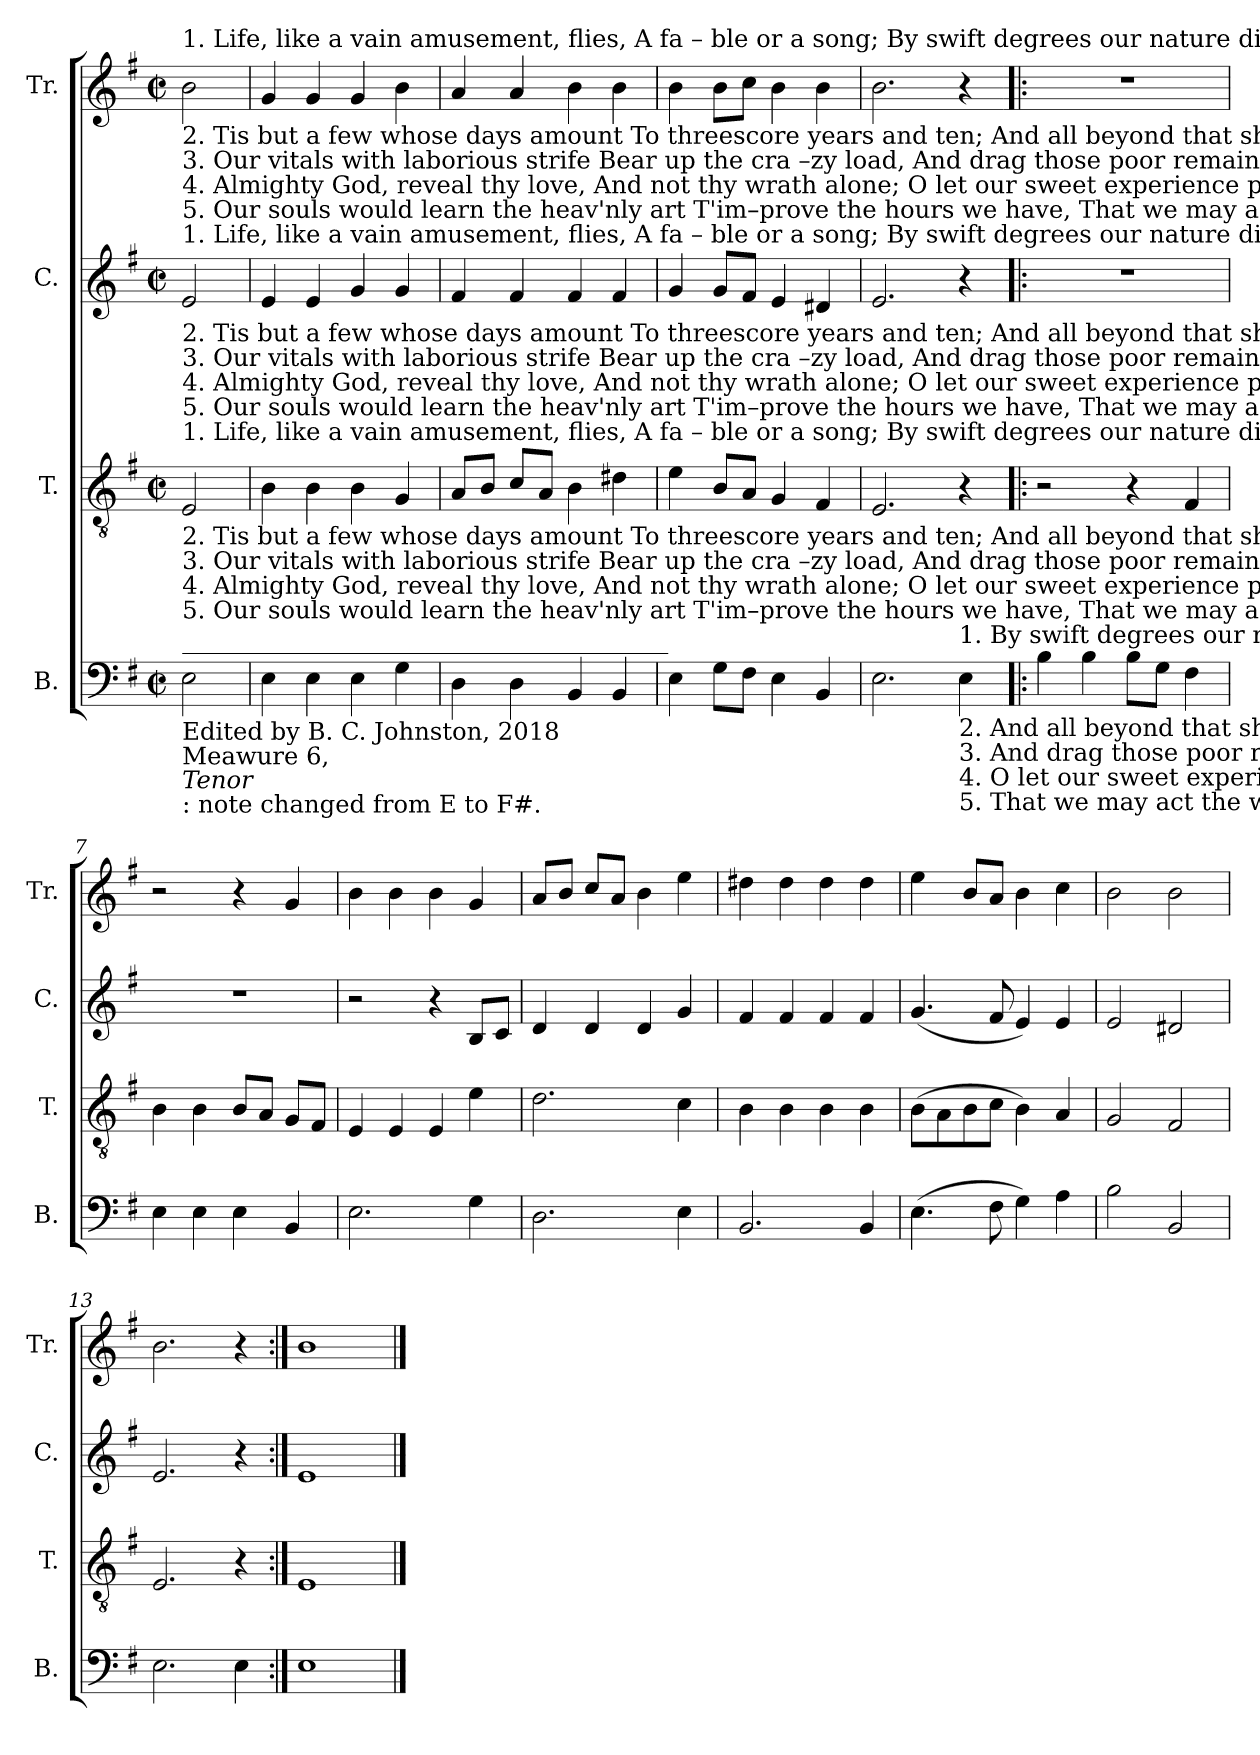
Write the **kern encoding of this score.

**kern	**kern	**kern	**kern
*part4	*part3	*part2	*part1
*staff4	*staff3	*staff2	*staff1
*I"B.	*I"T.	*I"C.	*I"Tr.
*I'B.	*I'T.	*I'C.	*I'Tr.
*clefF4	*clefGv2	*clefG2	*clefG2
*k[f#]	*k[f#]	*k[f#]	*k[f#]
*M2/2	*M2/2	*M2/2	*M2/2
*met(c|)	*met(c|)	*met(c|)	*met(c|)
*MM90	*MM90	*MM90	*MM90
=1	=1	=1	=1
!	!	!	!LO:TX:a:t=1. Life, like a vain amusement, flies,   A    fa – ble   or    a    song;                                                   By  swift  degrees  our nature dies,  Nor can our joys be long,  Nor can our  joys  be   long.
!	!	!	!LO:TX:b:t=2. Tis but a few whose days amount  To threescore years and ten;                                                   And  all beyond that short account  Is  sorrow,  toil,  and pain,  Is   sorrow,   toil,  and  pain.
!	!	!	!LO:TX:b:t=3. Our  vitals  with  laborious  strife   Bear  up  the  cra –zy  load,                                                   And drag those poor remains of life  Along the tiresome road,  Along  the  tiresome   road.
!	!	!	!LO:TX:b:t=4. Almighty  God,  reveal  thy  love,   And  not  thy  wrath  alone;                                                    O  let  our  sweet experience prove  The mercies of thy throne!  The mercies of thy throne!
!	!	!	!LO:TX:b:t=5. Our souls would learn the heav'nly art  T'im–prove the hours we have,                                               That  we  may  act  the  wiser part,  And live beyond the grave,  And live beyond the grave.
!	!	!LO:TX:a:t=1. Life, like a vain amusement, flies,   A    fa – ble   or    a    song;                                                                             By   swift  degrees our nature dies,  Nor  can                our  joys   be  long.	!
!	!	!LO:TX:b:t=2. Tis but a few whose days amount  To threescore years and ten;                                                                             And all beyond that short  account   Is     sor       –       row,  toil, and pain.	!
!	!	!LO:TX:b:t=3. Our  vitals  with  laborious  strife   Bear  up  the  cra –zy  load,                                                                            And drag those poor remains of life  A –  long               the  tiresome road.	!
!	!	!LO:TX:b:t=4. Almighty  God,  reveal  thy  love,   And  not  thy  wrath  alone;                                                                               O  let  our  sweet experience prove  The  mer       –     cies  of  thy throne!	!
!	!	!LO:TX:b:t=5. Our souls would learn the heav'nly art  T'im–prove the hours we have,                                                                        That  we  may  act  the  wiser  part,   And  live                be–yond the grave.	!
!	!LO:TX:a:t=1. Life, like a vain amusement, flies,   A    fa – ble   or    a    song;                         By swift degrees our nature dies, Nor   can             our joys be long. Nor  can                 our  joys  be   long.	!	!
!	!LO:TX:b:t=2. Tis but a few whose days amount  To threescore years and ten;                       And all beyond that short account  Is      sor     –     row, toil and pain,  Is   sor       –         row,  toil, and pain.	!	!
!	!LO:TX:b:t=3. Our  vitals  with  laborious  strife   Bear  up  the  cra –zy  load,                     And drag those poor remains of life  A .– long           the tiresome road,  A.–long                the  tiresome road.	!	!
!	!LO:TX:b:t=4. Almighty  God,  reveal  thy  love,   And  not  thy  wrath  alone;                          O let our sweet experience prove  The  mer     –     cies of thy throne!  The  mer     –      cies  of  thy throne!	!	!
!	!LO:TX:b:t=5. Our souls would learn the heav'nly art  T'im–prove the hours we have,                       That we may act the wiser part,  And  live             beyond the grave, And  live               be–yond the grave.	!	!
!LO:TX:a:t=________________________________________	!	!	!
!LO:TX:b:t=Edited by B. C. Johnston, 2018	!	!	!
!LO:TX:b:t=Meawure 6,	!	!	!
!LO:TX:b:i:t=Tenor	!	!	!
!LO:TX:b:t=&colon; note changed from E to F#.	!	!	!
2E!\	2E!/	2e!/	2b!\
=2	=2	=2	=2
4E!\	4B!\	4e!/	4g!/
4E!\	4B!\	4e!/	4g!/
4E!\	4B!\	4g!/	4g!/
4G!\	4G!/	4g!/	4b!\
=3	=3	=3	=3
4D!\	8A!/L	4f#!/	4a!/
.	8B!/J	.	.
4D!\	8c!/L	4f#!/	4a!/
.	8A!/J	.	.
4BB!/	4B!\	4f#!/	4b!\
4BB!/	4d#X!\	4f#!/	4b!\
=4	=4	=4	=4
4E!\	4e!\	4g!/	4b!\
8G!\L	8B!/L	8g!/L	8b!\L
8F#!\J	8A!/J	8f#!/J	8cc!\J
4E!\	4G!/	4e!/	4b!\
4BB!/	4F#!/	4d#X!/	4b!\
=5	=5	=5	=5
2.E!\	2.E!/	2.e!/	2.b!\
!LO:TX:a:t=1. By swift degrees our nature dies, Nor    can       our        joys                be      long,     Nor  can                  our joys be long.  By	!	!	!
!LO:TX:b:t=2. And all beyond that short account  Is     sor   –  row,        toil,               and    pain,      Is    sor         –       row, toil and pain.  And	!	!	!
!LO:TX:b:t=3. And drag those poor remains of life A – long     the         tire       –     some   road,      A  – long               the tiresome road. And	!	!	!
!LO:TX:b:t=4. O let our sweet experience prove  The    mer  –  cies         of                 thy  throne!    The   mer       –       cies of thy throne!  O	!	!	!
!LO:TX:b:t=5. That  we  may act the wiser part,  And    live       be    –   yond              the   grave,     And   live                 beyond the grave. That	!	!	!
4E!\	4r	4r	4r
=6!|:	=6!|:	=6!|:	=6!|:
4B!\	2r	1r	1r
4B!\	.	.	.
8B!\L	4r	.	.
8G!\J	.	.	.
4F#!\	4F#!/	.	.
=7	=7	=7	=7
4E!\	4B!\	1r	2r
4E!\	4B!\	.	.
4E!\	8B!/L	.	4r
.	8A!/J	.	.
4BB!/	8G!/L	.	4g!/
.	8F#!/J	.	.
=8	=8	=8	=8
2.E!\	4E!/	2r	4b!\
.	4E!/	.	4b!\
.	4E!/	4r	4b!\
4G!\	4e!\	8B!/L	4g!/
.	.	8c!/J	.
=9	=9	=9	=9
2.D!\	2.d!\	4d!/	8a!/L
.	.	.	8b!/J
.	.	4d!/	8cc!/L
.	.	.	8a!/J
.	.	4d!/	4b!\
4E!\	4c!\	4g!/	4ee!\
=10	=10	=10	=10
2.BB!/	4B!\	4f#!/	4dd#X!\
.	4B!\	4f#!/	4dd#!\
.	4B!\	4f#!/	4dd#!\
4BB!/	4B!\	4f#!/	4dd#!\
=11	=11	=11	=11
(4.E!\	(8B!\L	(4.g!/	4ee!\
.	8A!\	.	.
.	8B!\	.	8b!/L
8F#!\	8c!\J	8f#!/	8a!/J
4G!\)	4B!\)	4e!/)	4b!\
4A!\	4A!/	4e!/	4cc!\
=12	=12	=12	=12
2B!\	2G!/	2e!/	2b!\
2BB!/	2F#!/	2d#X!/	2b!\
=13	=13	=13	=13
2.E!\	2.E!/	2.e!/	2.b!\
4E!\	4r	4r	4r
=14:|!	=14:|!	=14:|!	=14:|!
1E!	1E!	1e!	1b!
==	==	==	==
*-	*-	*-	*-
